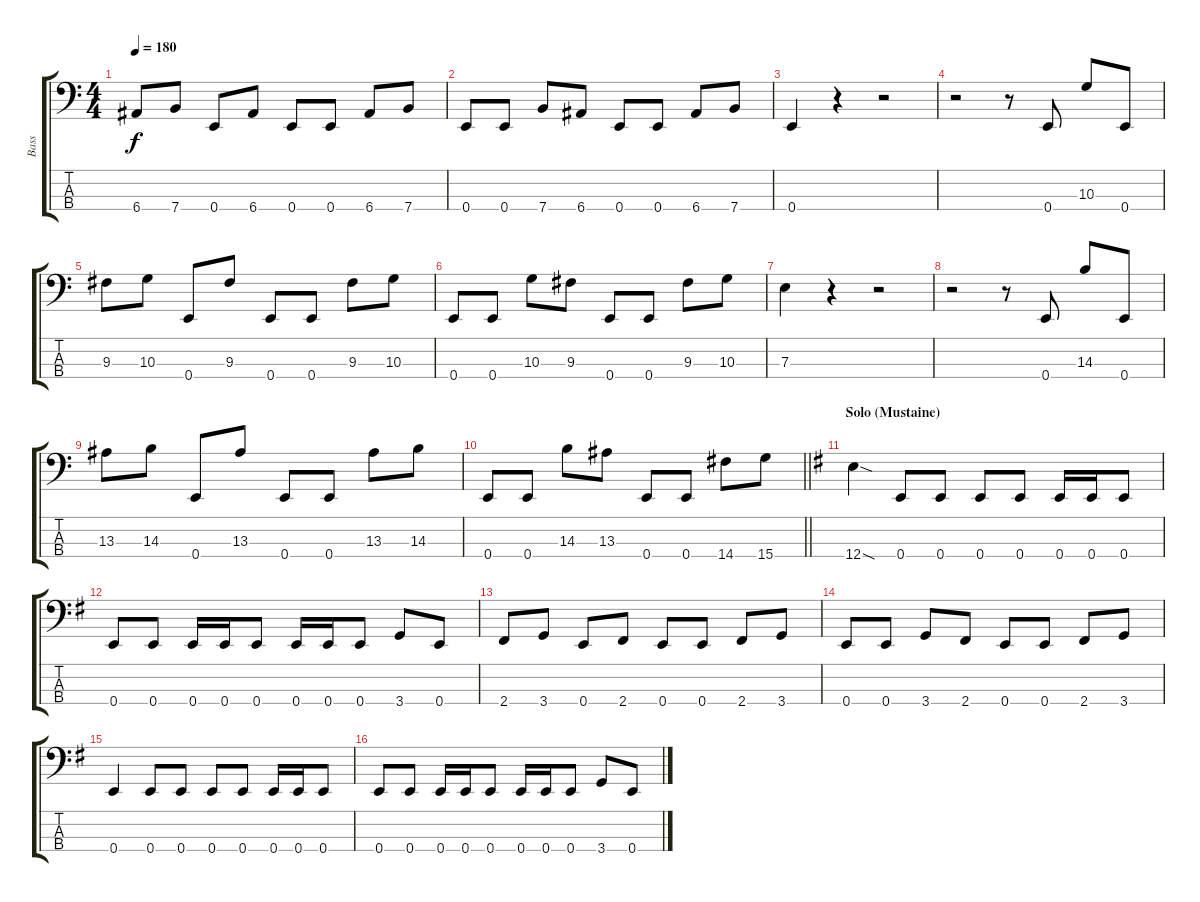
\track ("Bass" "Bass") {instrument electricbasspick}
\staff {score tabs}
\tuning (G2 D2 A1 E1) {hide}
\ts (4 4)
\tempo 180
\clef f4
\ks c
6.4.8{dy f} 7.4.8 0.4.8 6.4.8 0.4.8 0.4.8 6.4.8 7.4.8 |
0.4.8 0.4.8 7.4.8 6.4.8 0.4.8 0.4.8 6.4.8 7.4.8 |
0.4.4 r.4 r.2 |
r.2 r.8 0.4.8 10.3.8 0.4.8 |
9.3.8 10.3.8 0.4.8 9.3.8 0.4.8 0.4.8 9.3.8 10.3.8 |
0.4.8 0.4.8 10.3.8 9.3.8 0.4.8 0.4.8 9.3.8 10.3.8 |
7.3.4 r.4 r.2 |
r.2 r.8 0.4.8 14.3.8 0.4.8 |
13.3.8 14.3.8 0.4.8 13.3.8 0.4.8 0.4.8 13.3.8 14.3.8 |
\barLineRight lightlight
0.4.8 0.4.8 14.3.8 13.3.8 0.4.8 0.4.8 14.4.8 15.4.8 |
\section ("" "Solo (Mustaine)")
\ks g
12.4{sod}.4 0.4.8 0.4.8 0.4.8 0.4.8 0.4.16 0.4.16 0.4.8 |
0.4.8 0.4.8 0.4.16 0.4.16 0.4.8 0.4.16 0.4.16 0.4.8 3.4.8 0.4.8 |
2.4.8 3.4.8 0.4.8 2.4.8 0.4.8 0.4.8 2.4.8 3.4.8 |
0.4.8 0.4.8 3.4.8 2.4.8 0.4.8 0.4.8 2.4.8 3.4.8 |
0.4.4 0.4.8 0.4.8 0.4.8 0.4.8 0.4.16 0.4.16 0.4.8 |
0.4.8 0.4.8 0.4.16 0.4.16 0.4.8 0.4.16 0.4.16 0.4.8 3.4.8 0.4.8
